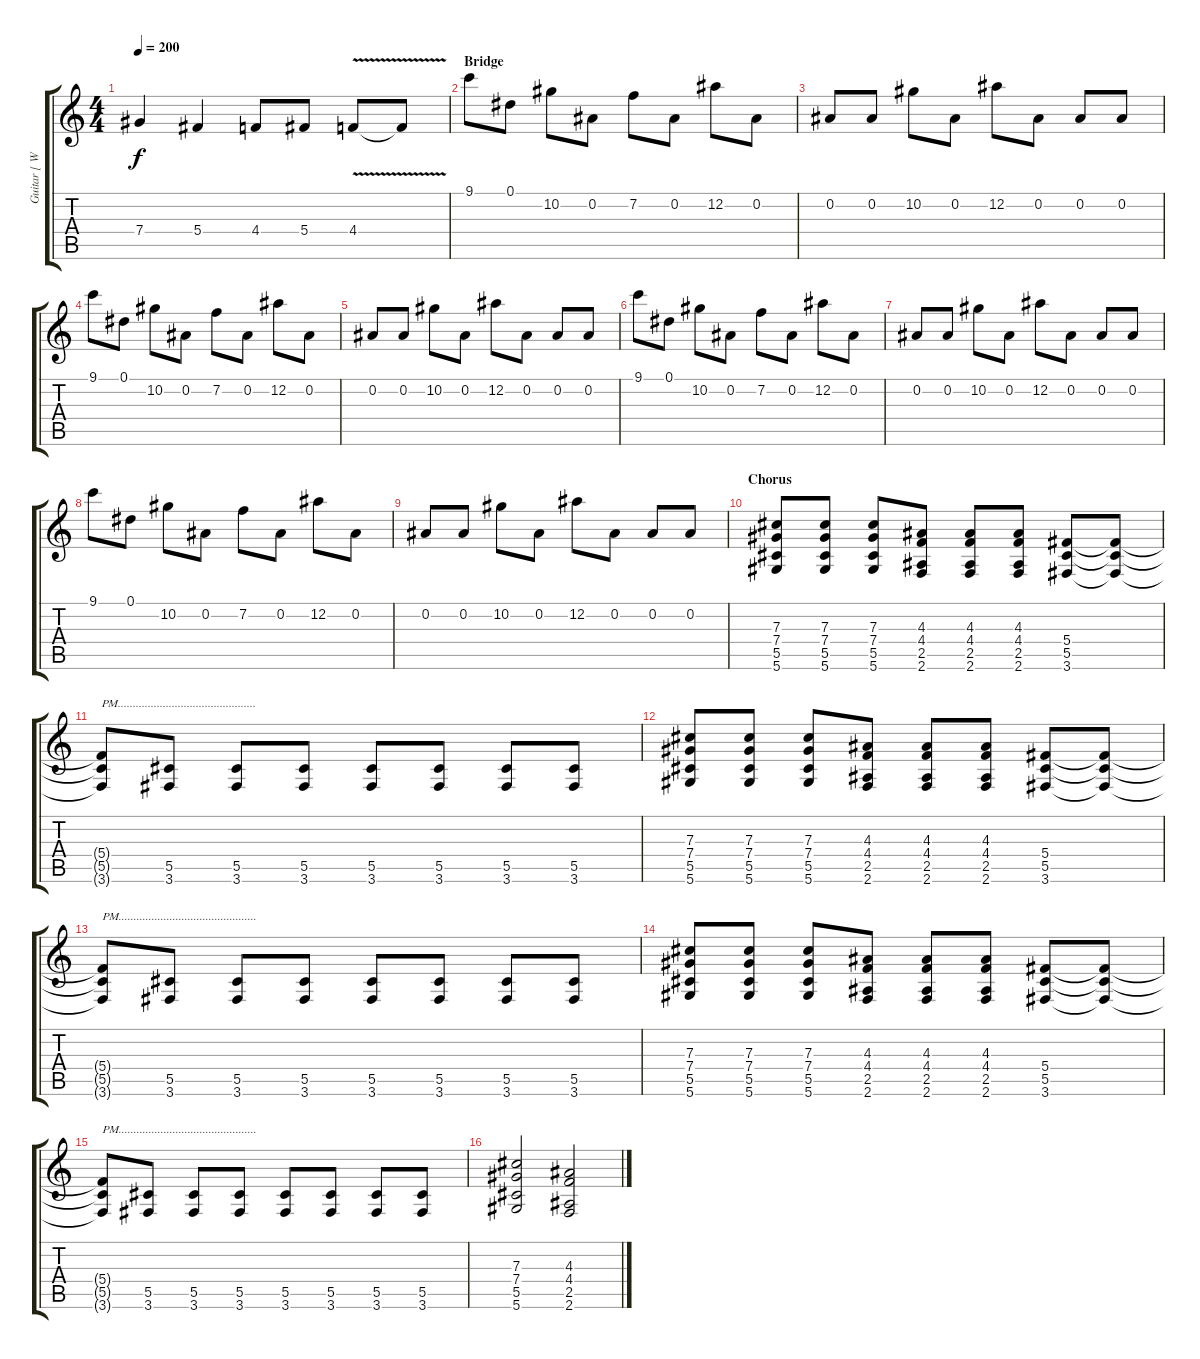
\track ("Guitar [ Wade Preston ]" "Guitar [ W") {instrument distortionguitar}
\staff {score tabs}
\tuning (Eb4 Bb3 Gb3 Db3 Ab2 Eb2) {hide}
\ts (4 4)
\tempo 200
\clef g2
\ks c
7.4.4{dy f} 5.4.4 4.4.8 5.4.8 4.4{v}.8 4.4{t}.8 |
\section ("" "Bridge")
9.1.8 0.1.8 10.2.8 0.2.8 7.2.8 0.2.8 12.2.8 0.2.8 |
0.2.8 0.2.8 10.2.8 0.2.8 12.2.8 0.2.8 0.2.8 0.2.8 |
9.1.8 0.1.8 10.2.8 0.2.8 7.2.8 0.2.8 12.2.8 0.2.8 |
0.2.8 0.2.8 10.2.8 0.2.8 12.2.8 0.2.8 0.2.8 0.2.8 |
9.1.8 0.1.8 10.2.8 0.2.8 7.2.8 0.2.8 12.2.8 0.2.8 |
0.2.8 0.2.8 10.2.8 0.2.8 12.2.8 0.2.8 0.2.8 0.2.8 |
9.1.8 0.1.8 10.2.8 0.2.8 7.2.8 0.2.8 12.2.8 0.2.8 |
0.2.8 0.2.8 10.2.8 0.2.8 12.2.8 0.2.8 0.2.8 0.2.8 |
\section ("" "Chorus")
(7.3 7.4 5.5 5.6).8 (7.3 7.4 5.5 5.6).8 (7.3 7.4 5.5 5.6).8 (4.3 4.4 2.5 2.6).8 (4.3 4.4 2.5 2.6).8 (4.3 4.4 2.5 2.6).8 (5.4 5.5 3.6).8 (5.4{t} 5.5{t} 3.6{t}).8 |
(5.4{t} 5.5{t} 3.6{t}).8{txt "PM.............................................."} (5.5 3.6).8 (5.5 3.6).8 (5.5 3.6).8 (5.5 3.6).8 (5.5 3.6).8 (5.5 3.6).8 (5.5 3.6).8 |
(7.3 7.4 5.5 5.6).8 (7.3 7.4 5.5 5.6).8 (7.3 7.4 5.5 5.6).8 (4.3 4.4 2.5 2.6).8 (4.3 4.4 2.5 2.6).8 (4.3 4.4 2.5 2.6).8 (5.4 5.5 3.6).8 (5.4{t} 5.5{t} 3.6{t}).8 |
(5.4{t} 5.5{t} 3.6{t}).8{txt "PM.............................................."} (5.5 3.6).8 (5.5 3.6).8 (5.5 3.6).8 (5.5 3.6).8 (5.5 3.6).8 (5.5 3.6).8 (5.5 3.6).8 |
(7.3 7.4 5.5 5.6).8 (7.3 7.4 5.5 5.6).8 (7.3 7.4 5.5 5.6).8 (4.3 4.4 2.5 2.6).8 (4.3 4.4 2.5 2.6).8 (4.3 4.4 2.5 2.6).8 (5.4 5.5 3.6).8 (5.4{t} 5.5{t} 3.6{t}).8 |
(5.4{t} 5.5{t} 3.6{t}).8{txt "PM.............................................."} (5.5 3.6).8 (5.5 3.6).8 (5.5 3.6).8 (5.5 3.6).8 (5.5 3.6).8 (5.5 3.6).8 (5.5 3.6).8 |
(7.3 7.4 5.5 5.6).2 (4.3 4.4 2.5 2.6).2
